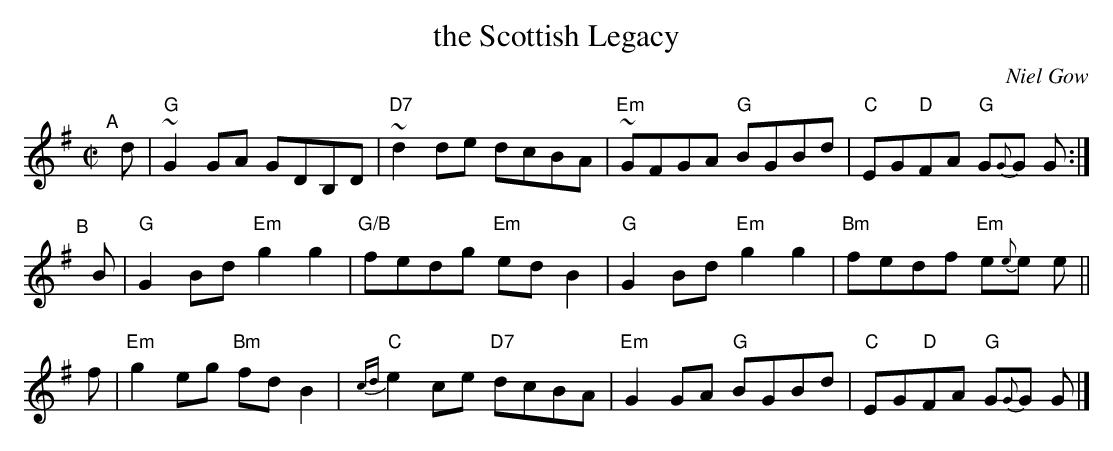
X:1
T: the Scottish Legacy
C: Niel Gow
K: G
M: C|
L: 1/8
"^A"[|]\
d | "G"~G2GA    GDB,D | "D7"~d2de       dcBA | "Em"~GFGA "G"BGBd | "C"EG"D"FA "G"G{G}G G :|
"^B"[|]\
B |  "G"G2Bd "Em"g2g2 | "G/B"fedg   "Em"edB2 |  "G"G2Bd "Em"g2g2 | "Bm"fedf  "Em"e{e}e e ||
f | "Em"g2eg "Bm"fdB2 | "C"{cd}e2ce "D7"dcBA | "Em"G2GA  "G"BGBd | "C"EG"D"FA "G"G{G}G G |]
